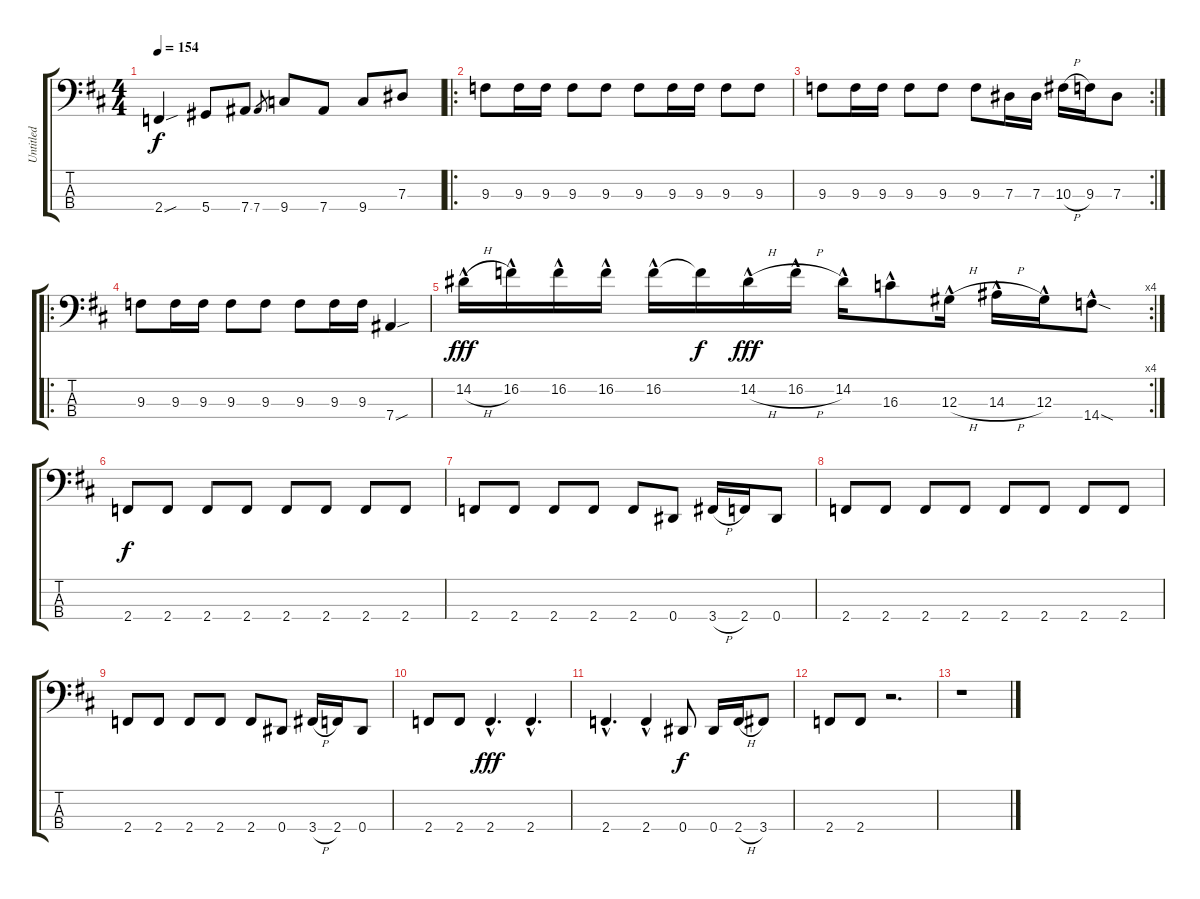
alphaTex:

\track ("Untitled" "Untitled") {instrument electricbassfinger}
\staff {score tabs}
\tuning (Gb2 Db2 Ab1 Eb1) {hide}
\ts (4 4)
\tempo 154
\clef f4
\ks d
2.4{sou}.4{dy f} 5.4.8 7.4.8 7.4.8{gr} 9.4.8 7.4.8 9.4.8 7.3.8 |
\ro
9.3.8 9.3.16 9.3.16 9.3.8 9.3.8 9.3.8 9.3.16 9.3.16 9.3.8 9.3.8 |
\rc 2
9.3.8 9.3.16 9.3.16 9.3.8 9.3.8 9.3.8 7.3.16 7.3.16 10.3{h}.16 9.3.16 7.3.8 |
\ro
9.3.8 9.3.16 9.3.16 9.3.8 9.3.8 9.3.8 9.3.16 9.3.16 7.4{sou}.4 |
\rc 4
14.2{h hac}.16{dy fff} 16.2{hac}.16 16.2{hac}.16 16.2{hac}.16 16.2{hac}.16 16.2{t}.16{dy f} 14.2{h hac}.16{dy fff} 16.2{h hac}.16 14.2{hac}.16 16.3{hac}.8 12.3{h hac}.16 14.3{h hac}.16 12.3{hac}.16 14.4{sod hac}.8 |
2.4.8{dy f} 2.4.8 2.4.8 2.4.8 2.4.8 2.4.8 2.4.8 2.4.8 |
2.4.8 2.4.8 2.4.8 2.4.8 2.4.8 0.4.8 3.4{h}.16 2.4.16 0.4.8 |
2.4.8 2.4.8 2.4.8 2.4.8 2.4.8 2.4.8 2.4.8 2.4.8 |
2.4.8 2.4.8 2.4.8 2.4.8 2.4.8 0.4.8 3.4{h}.16 2.4.16 0.4.8 |
2.4.8 2.4.8 2.4{hac}.4{d dy fff} 2.4{hac}.4{d} |
2.4{hac}.4{d} 2.4{hac}.4 0.4.8{dy f} 0.4.16 2.4{h}.16 3.4.8 |
2.4.8 2.4.8 r.2{d} |
r.1
